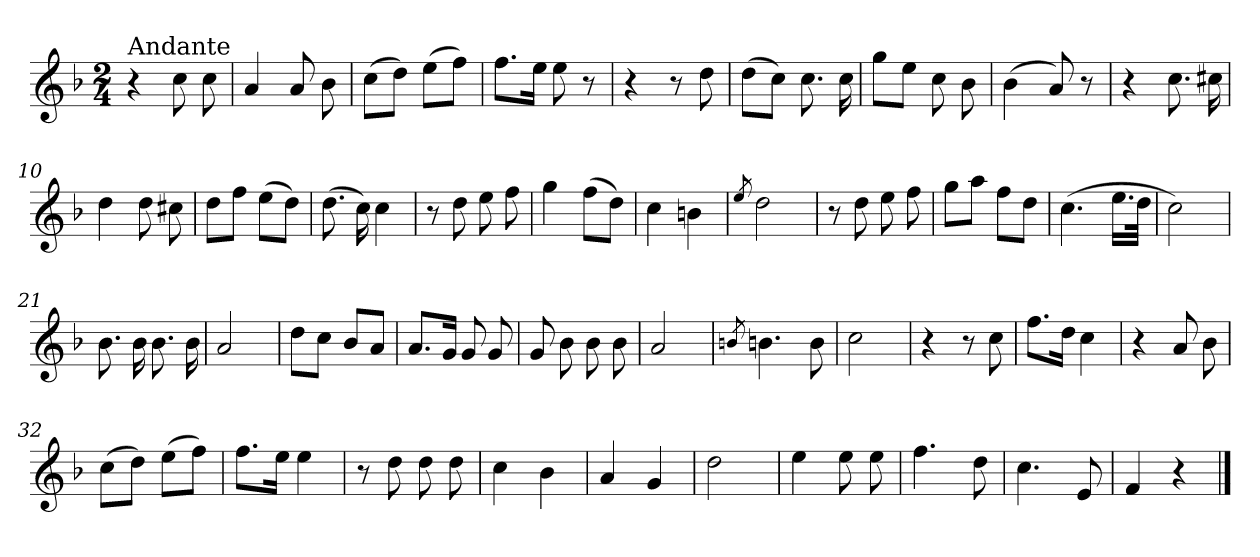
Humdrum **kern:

**kern
*part1
*staff1
*clefG2
*k[b-]
*F:
*M2/4
=1
!LO:TX:a:t=Andante
4r
8cc\
8cc\
=2
4a/
8a/
8b-\
=3
(>8cc\L
8dd\J)
(>8ee\L
8ff\J)
=4
8.ff\L
16ee\Jk
8ee\
8r
=5
4r
8r
8dd\
!!LO:LB:g=z
=6
(>8dd\L
8cc\J)
8.cc\
16cc\
=7
8gg\L
8ee\J
8cc\
8b-\
=8
(>4b-\
8a/)
8r
=9
4r
8.cc\
16cc#X\
=10
4dd\
8dd\
8cc#X\
!!LO:LB:g=z
=11
8dd\L
8ff\J
(>8ee\L
8dd\J)
=12
(>8.dd\
16cc\)
4cc\
=13
8r
8dd\
8ee\
8ff\
=14
4gg\
(>8ff\L
8dd\J)
=15
4cc\
4bn\
!!LO:LB:g=z
=16
8qee/
2dd\
=17
8r
8dd\
8ee\
8ff\
=18
8gg\L
8aa\J
8ff\L
8dd\J
=19
(>4.cc\
16.ee\LL
32dd\JJk
=20
2cc\)
!!LO:LB:g=z
=21
8.b-\
16b-\
8.b-\
16b-\
=22
2a/
=23
8dd\L
8cc\J
8b-/L
8a/J
=24
8.a/L
16g/Jk
8g/
8g/
!!LO:LB:g=z
=25
8g/
8b-\
8b-\
8b-\
=26
2a/
=27
8qbn/
4.b\
8b\
=28
2cc\
=29
4r
8r
8cc\
!!LO:LB:g=z
=30
8.ff\L
16dd\Jk
4cc\
=31
4r
8a/
8b-\
=32
(>8cc\L
8dd\J)
(>8ee\L
8ff\J)
=33
8.ff\L
16ee\Jk
4ee\
=34
8r
8dd\
8dd\
8dd\
!!LO:LB:g=z
=35
4cc\
4b-\
=36
4a/
4g/
=37
2dd\
=38
4ee\
8ee\
8ee\
=39
4.ff\
8dd\
!!LO:PB:g=z
=40
4.cc\
8e/
=41
4f/
4r
==
*-
